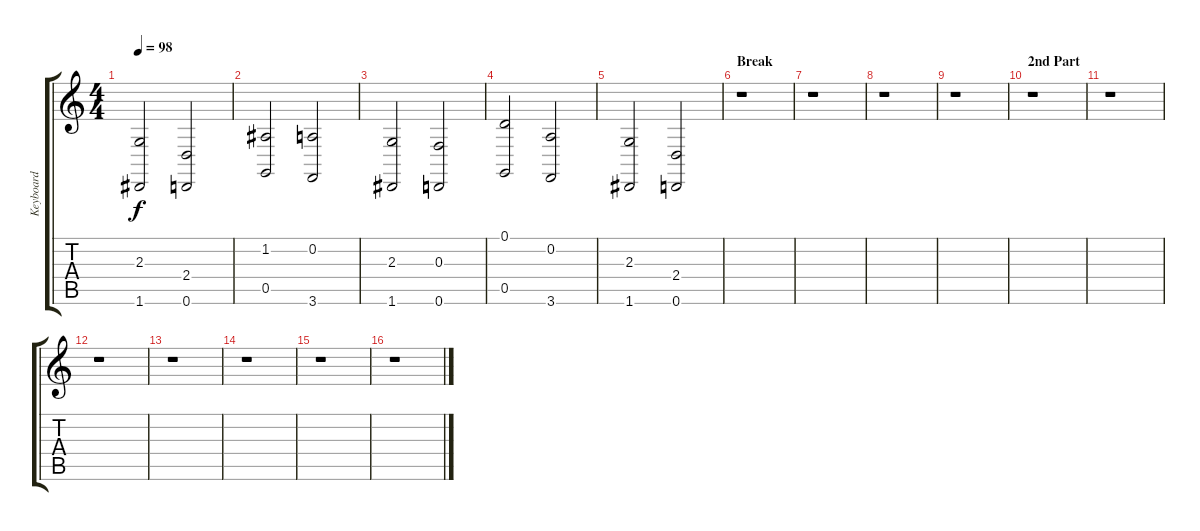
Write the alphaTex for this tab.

\track ("Keyboard" "Keyboard") {instrument stringensemble1}
\staff {score tabs}
\tuning (D4 A3 F3 C3 G2 D2) {hide}
\ts (4 4)
\tempo 98
\clef g2
\ks c
(2.3 1.6).2{dy f} (2.4 0.6).2 |
(1.2 0.5).2 (0.2 3.6).2 |
(2.3 1.6).2 (0.3 0.6).2 |
(0.1 0.5).2 (0.2 3.6).2 |
(2.3 1.6).2 (2.4 0.6).2 |
\section ("" "Break")
r.1 |
r.1 |
r.1 |
r.1 |
\section ("" "2nd Part")
r.1 |
r.1 |
r.1 |
r.1 |
r.1 |
r.1 |
r.1
